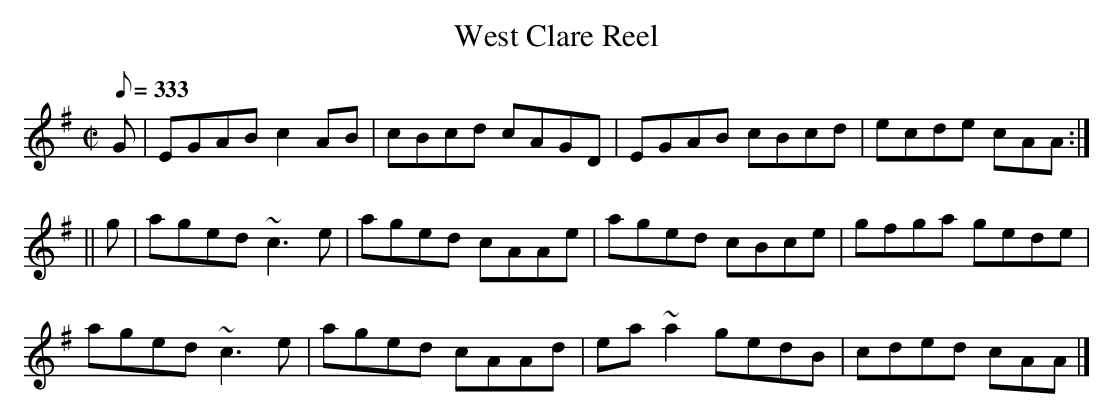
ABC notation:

X:1
T:West Clare Reel
L:1/8
Q:333
M:C|
K:Ador
G|EGAB c2 AB|cBcd cAGD|EGAB cBcd|ecde cAA:|
||g|aged ~c3 e|aged cAAe|aged cBce|gfga gede|
aged ~c3 e|aged cAAd|ea ~a2 gedB|cded cAA|]
